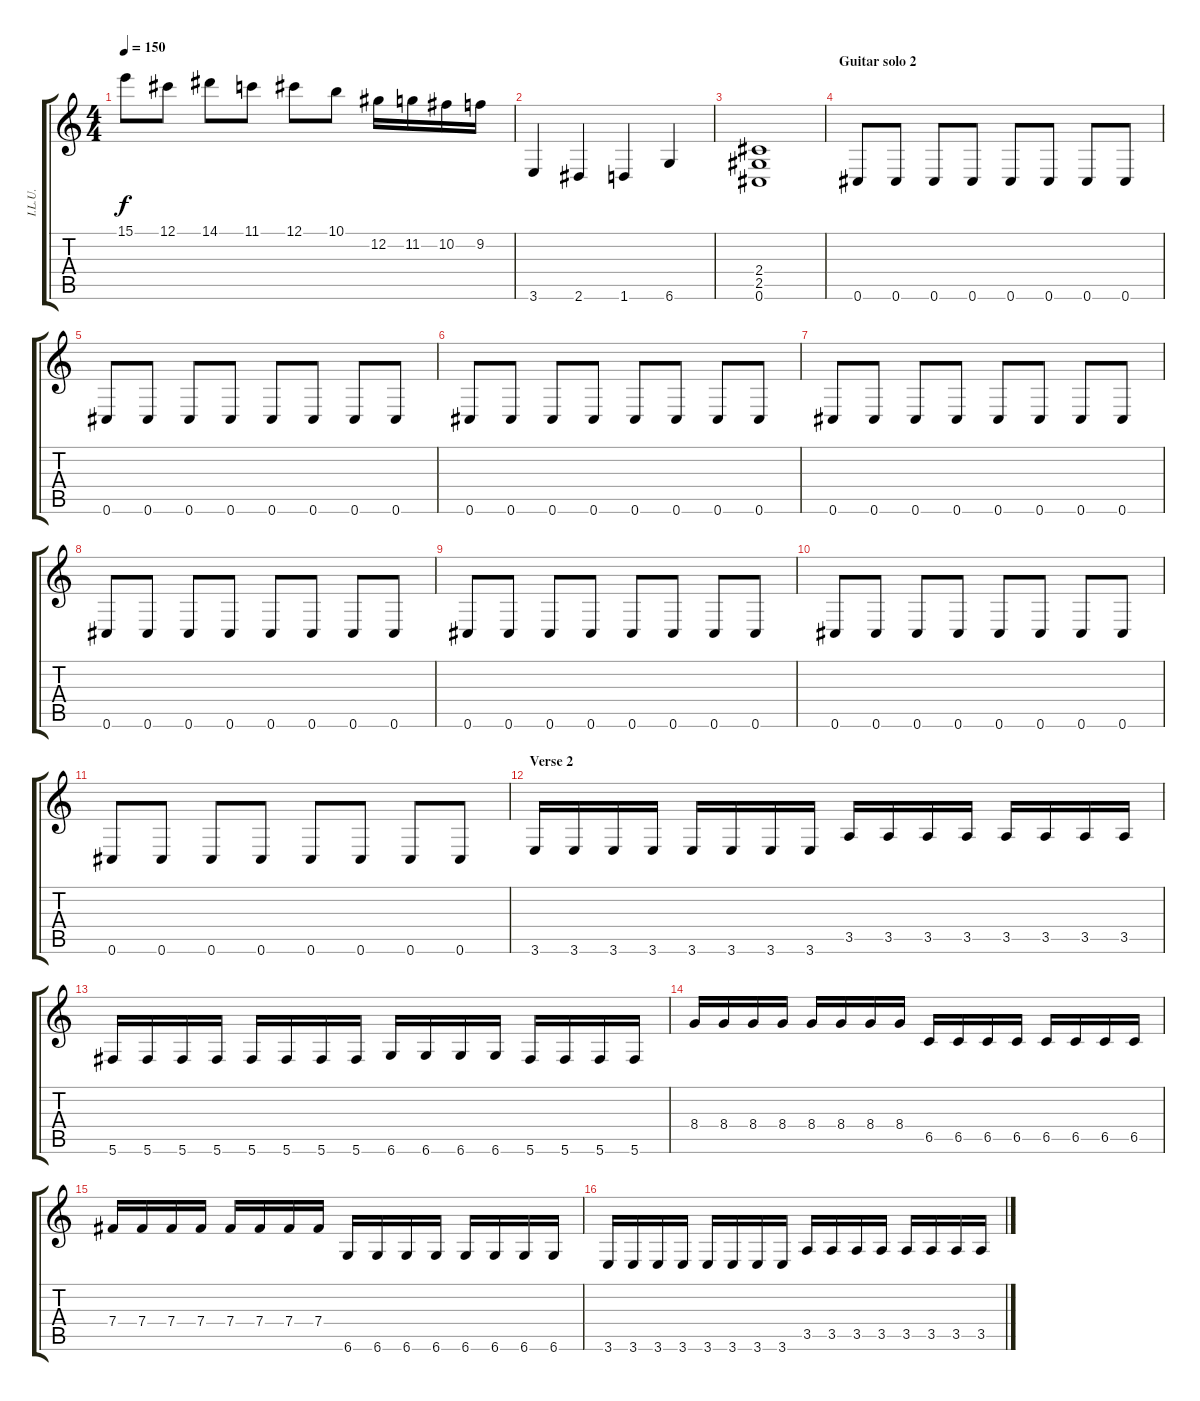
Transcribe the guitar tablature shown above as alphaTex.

\track ("I.L.U." "I.L.U.") {instrument distortionguitar}
\staff {score tabs}
\tuning (Db4 Ab3 E3 B2 Gb2 Db2) {hide}
\ts (4 4)
\tempo 150
\clef g2
\ks c
15.1.8{dy f} 12.1.8 14.1.8 11.1.8 12.1.8 10.1.8 12.2.16 11.2.16 10.2.16 9.2.16 |
3.6.4 2.6.4 1.6.4 6.6.4 |
(2.4 2.5 0.6).1 |
\section ("" "Guitar solo 2")
0.6.8 0.6.8 0.6.8 0.6.8 0.6.8 0.6.8 0.6.8 0.6.8 |
0.6.8 0.6.8 0.6.8 0.6.8 0.6.8 0.6.8 0.6.8 0.6.8 |
0.6.8 0.6.8 0.6.8 0.6.8 0.6.8 0.6.8 0.6.8 0.6.8 |
0.6.8 0.6.8 0.6.8 0.6.8 0.6.8 0.6.8 0.6.8 0.6.8 |
0.6.8 0.6.8 0.6.8 0.6.8 0.6.8 0.6.8 0.6.8 0.6.8 |
0.6.8 0.6.8 0.6.8 0.6.8 0.6.8 0.6.8 0.6.8 0.6.8 |
0.6.8 0.6.8 0.6.8 0.6.8 0.6.8 0.6.8 0.6.8 0.6.8 |
0.6.8 0.6.8 0.6.8 0.6.8 0.6.8 0.6.8 0.6.8 0.6.8 |
\section ("" "Verse 2")
3.6.16 3.6.16 3.6.16 3.6.16 3.6.16 3.6.16 3.6.16 3.6.16 3.5.16 3.5.16 3.5.16 3.5.16 3.5.16 3.5.16 3.5.16 3.5.16 |
5.6.16 5.6.16 5.6.16 5.6.16 5.6.16 5.6.16 5.6.16 5.6.16 6.6.16 6.6.16 6.6.16 6.6.16 5.6.16 5.6.16 5.6.16 5.6.16 |
8.4.16 8.4.16 8.4.16 8.4.16 8.4.16 8.4.16 8.4.16 8.4.16 6.5.16 6.5.16 6.5.16 6.5.16 6.5.16 6.5.16 6.5.16 6.5.16 |
7.4.16 7.4.16 7.4.16 7.4.16 7.4.16 7.4.16 7.4.16 7.4.16 6.6.16 6.6.16 6.6.16 6.6.16 6.6.16 6.6.16 6.6.16 6.6.16 |
3.6.16 3.6.16 3.6.16 3.6.16 3.6.16 3.6.16 3.6.16 3.6.16 3.5.16 3.5.16 3.5.16 3.5.16 3.5.16 3.5.16 3.5.16 3.5.16
